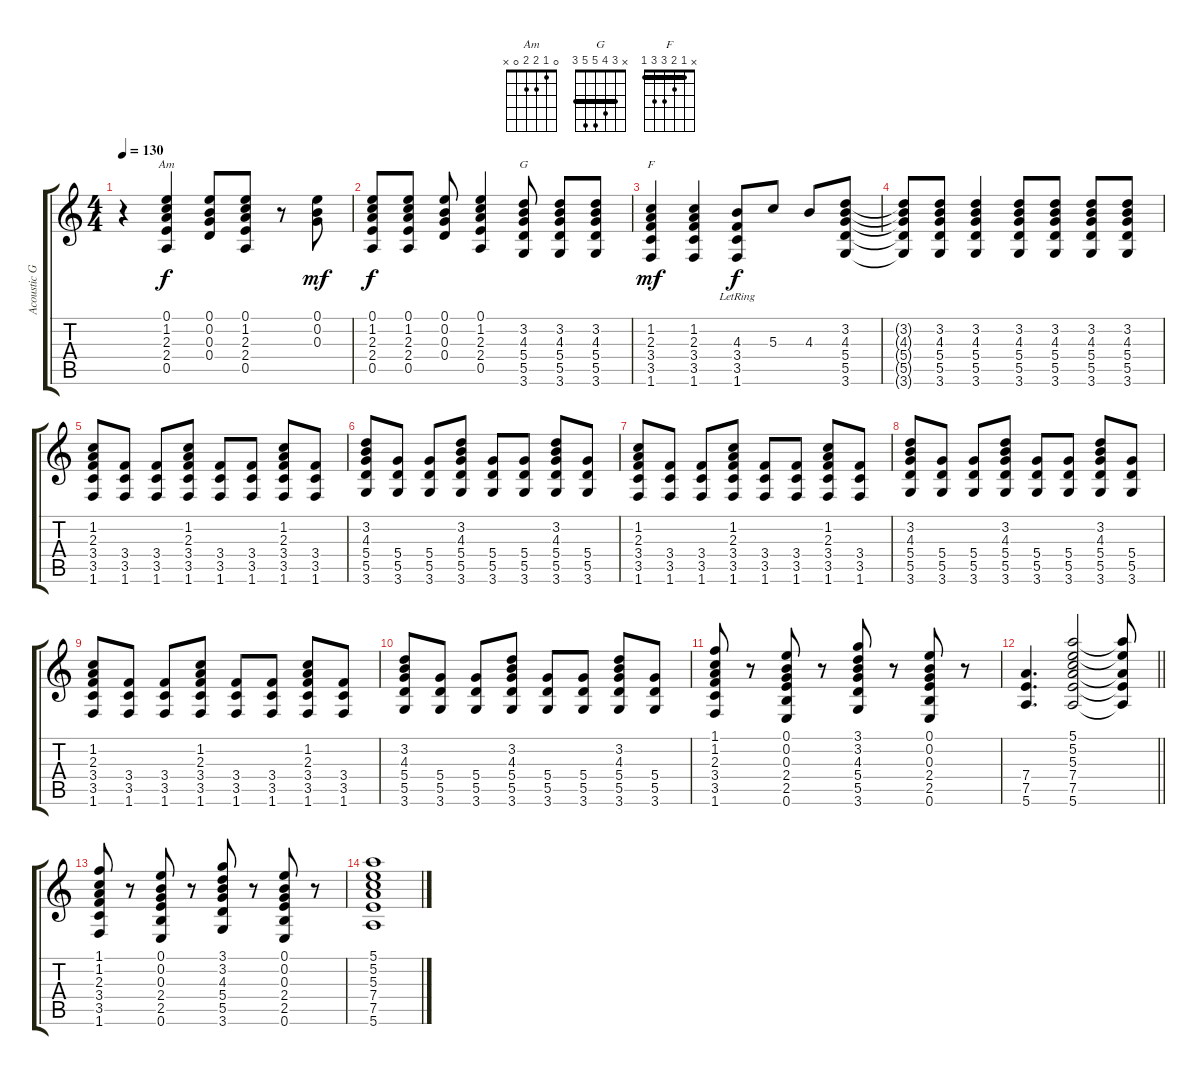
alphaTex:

\track ("Acoustic Guitar" "Acoustic G") {instrument acousticguitarsteel}
\staff {score tabs}
\tuning (E4 B3 G3 D3 A2 E2) {hide}
\chord ("Am" 0 1 2 2 0 x)
\chord ("G" x 3 4 5 5 3) {barre 3}
\chord ("F" x 1 2 3 3 1) {barre 1}
\ts (4 4)
\tempo 130
\clef g2
\ks c
r.4{dy f} (0.1 1.2 2.3 2.4 0.5).4{ch "Am"} (0.1 0.2 0.3 0.4).8 (0.1 1.2 2.3 2.4 0.5).8 r.8 (0.1 0.2 0.3).8{dy mf} |
(0.1 1.2 2.3 2.4 0.5).8{dy f} (0.1 1.2 2.3 2.4 0.5).8 (0.1 0.2 0.3 0.4).8 (0.1 1.2 2.3 2.4 0.5).4 (3.2 4.3 5.4 5.5 3.6).8{ch "G"} (3.2 4.3 5.4 5.5 3.6).8 (3.2 4.3 5.4 5.5 3.6).8 |
(1.2 2.3 3.4 3.5 1.6).4{ch "F" dy mf} (1.2 2.3 3.4 3.5 1.6).4 (4.3{lr} 3.4{lr} 3.5{lr} 1.6{lr}).8{dy f} 5.3.8 4.3.8 (3.2 4.3 5.4 5.5 3.6).8 |
(3.2{t} 4.3{t} 5.4{t} 5.5{t} 3.6{t}).8 (3.2 4.3 5.4 5.5 3.6).8 (3.2 4.3 5.4 5.5 3.6).4 (3.2 4.3 5.4 5.5 3.6).8 (3.2 4.3 5.4 5.5 3.6).8 (3.2 4.3 5.4 5.5 3.6).8 (3.2 4.3 5.4 5.5 3.6).8 |
(1.2 2.3 3.4 3.5 1.6).8 (3.4 3.5 1.6).8 (3.4 3.5 1.6).8 (1.2 2.3 3.4 3.5 1.6).8 (3.4 3.5 1.6).8 (3.4 3.5 1.6).8 (1.2 2.3 3.4 3.5 1.6).8 (3.4 3.5 1.6).8 |
(3.2 4.3 5.4 5.5 3.6).8 (5.4 5.5 3.6).8 (5.4 5.5 3.6).8 (3.2 4.3 5.4 5.5 3.6).8 (5.4 5.5 3.6).8 (5.4 5.5 3.6).8 (3.2 4.3 5.4 5.5 3.6).8 (5.4 5.5 3.6).8 |
(1.2 2.3 3.4 3.5 1.6).8 (3.4 3.5 1.6).8 (3.4 3.5 1.6).8 (1.2 2.3 3.4 3.5 1.6).8 (3.4 3.5 1.6).8 (3.4 3.5 1.6).8 (1.2 2.3 3.4 3.5 1.6).8 (3.4 3.5 1.6).8 |
(3.2 4.3 5.4 5.5 3.6).8 (5.4 5.5 3.6).8 (5.4 5.5 3.6).8 (3.2 4.3 5.4 5.5 3.6).8 (5.4 5.5 3.6).8 (5.4 5.5 3.6).8 (3.2 4.3 5.4 5.5 3.6).8 (5.4 5.5 3.6).8 |
(1.2 2.3 3.4 3.5 1.6).8 (3.4 3.5 1.6).8 (3.4 3.5 1.6).8 (1.2 2.3 3.4 3.5 1.6).8 (3.4 3.5 1.6).8 (3.4 3.5 1.6).8 (1.2 2.3 3.4 3.5 1.6).8 (3.4 3.5 1.6).8 |
(3.2 4.3 5.4 5.5 3.6).8 (5.4 5.5 3.6).8 (5.4 5.5 3.6).8 (3.2 4.3 5.4 5.5 3.6).8 (5.4 5.5 3.6).8 (5.4 5.5 3.6).8 (3.2 4.3 5.4 5.5 3.6).8 (5.4 5.5 3.6).8 |
(1.1 1.2 2.3 3.4 3.5 1.6).8 r.8 (0.1 0.2 0.3 2.4 2.5 0.6).8 r.8 (3.1 3.2 4.3 5.4 5.5 3.6).8 r.8 (0.1 0.2 0.3 2.4 2.5 0.6).8 r.8 |
\barLineRight lightlight
(7.4 7.5 5.6).4{d} (5.1 5.2 5.3 7.4 7.5 5.6).2 (5.1{t} 5.2{t} 7.4{t} 7.5{t} 5.6{t}).8 |
(1.1 1.2 2.3 3.4 3.5 1.6).8 r.8 (0.1 0.2 0.3 2.4 2.5 0.6).8 r.8 (3.1 3.2 4.3 5.4 5.5 3.6).8 r.8 (0.1 0.2 0.3 2.4 2.5 0.6).8 r.8 |
(5.1 5.2 5.3 7.4 7.5 5.6).1
